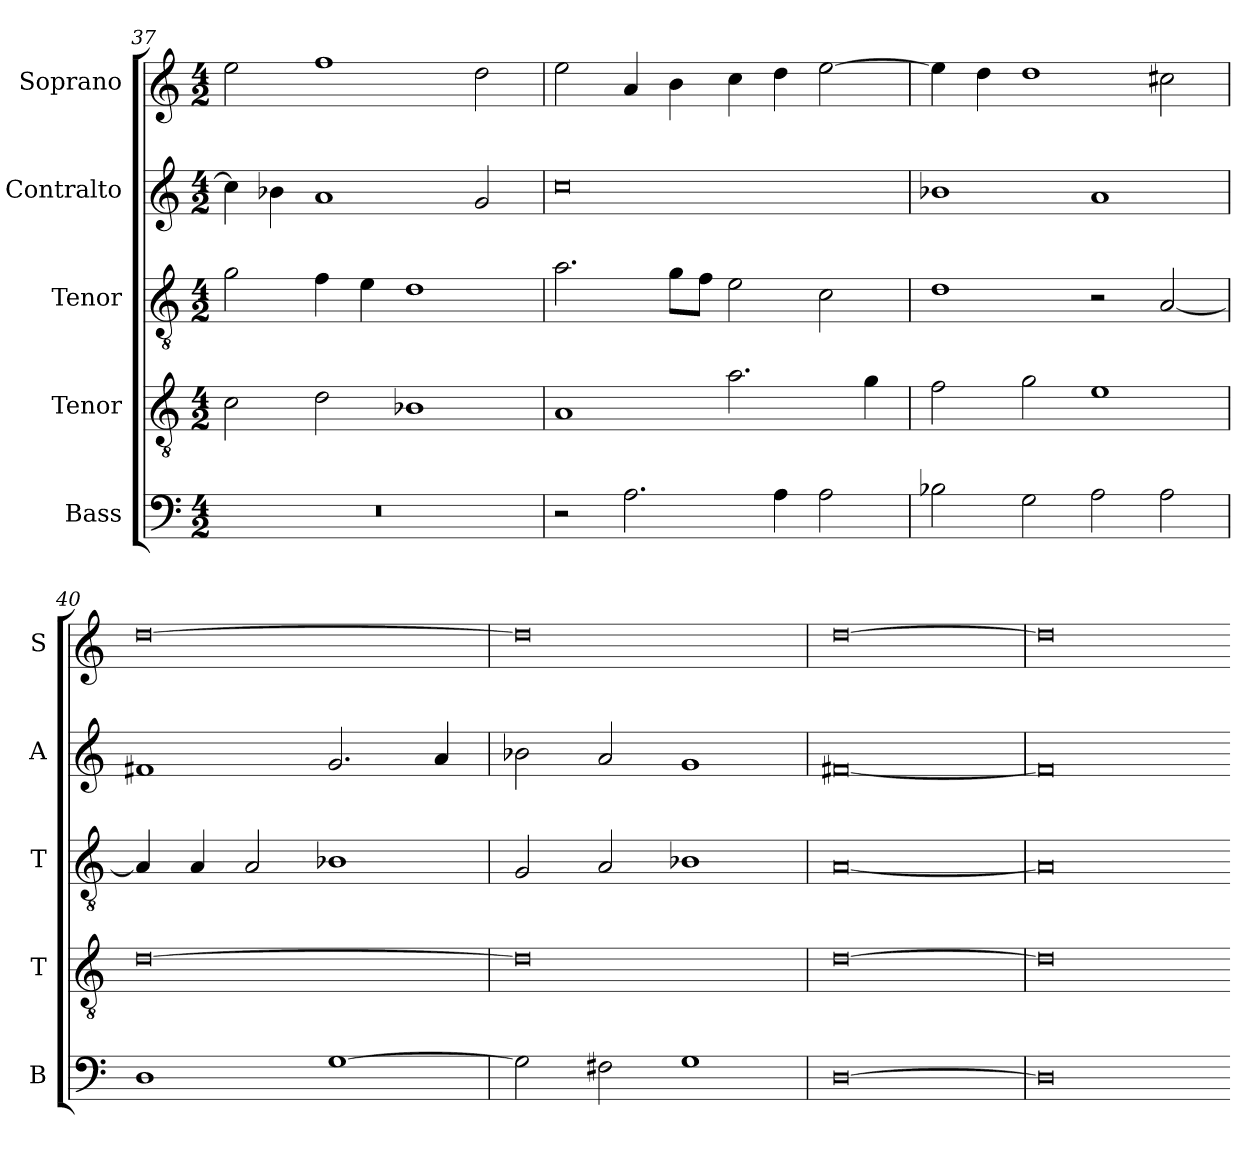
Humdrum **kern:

**kern	**kern	**kern	**kern	**kern
*part5	*part4	*part3	*part2	*part1
*staff5	*staff4	*staff3	*staff2	*staff1
*I"Bass	*I"Tenor	*I"Tenor	*I"Contralto	*I"Soprano
*I'B	*I'T	*I'T	*I'A	*I'S
*clefF4	*clefGv2	*clefGv2	*clefG2	*clefG2
*k[]	*k[]	*k[]	*k[]	*k[]
*D:dor	*D:dor	*D:dor	*D:dor	*D:dor
*M4/2	*M4/2	*M4/2	*M4/2	*M4/2
=37	=37	=37	=37	=37
0r	2c	2g	4cc]	2ee
.	.	.	4b-X	.
.	2d	4f	1a	1ff
.	.	4e	.	.
.	1B-X	1d	.	.
.	.	.	2g	2dd
=38	=38	=38	=38	=38
2r	1A	2.a	0cc	2ee
2.A	.	.	.	4a
.	.	8g\L	.	4b
.	.	8f\J	.	.
.	2.a	2e	.	4cc
4A	.	.	.	4dd
2A	.	2c	.	[2ee
.	4g	.	.	.
=39	=39	=39	=39	=39
2B-X	2f	1d	1b-X	4ee]
.	.	.	.	4dd
2G	2g	.	.	1dd
2A	1e	2r	1a	.
2A	.	[2A	.	2cc#X
=40	=40	=40	=40	=40
1D	[0d	4A]	1f#X	[0dd
.	.	4A	.	.
.	.	2A	.	.
[1G	.	1B-X	2.g	.
.	.	.	4a	.
=41	=41	=41	=41	=41
2G]	0d]	2G	2b-X	0dd]
2F#X	.	2A	2a	.
1G	.	1B-X	1g	.
=42	=42	=42	=42	=42
[0D	[0d	[0A	[0f#X	[0dd
=43	=43	=43	=43	=43
0D]	0d]	0A]	0f#]	0dd]
=-	=-	=-	=-	=-
*-	*-	*-	*-	*-
